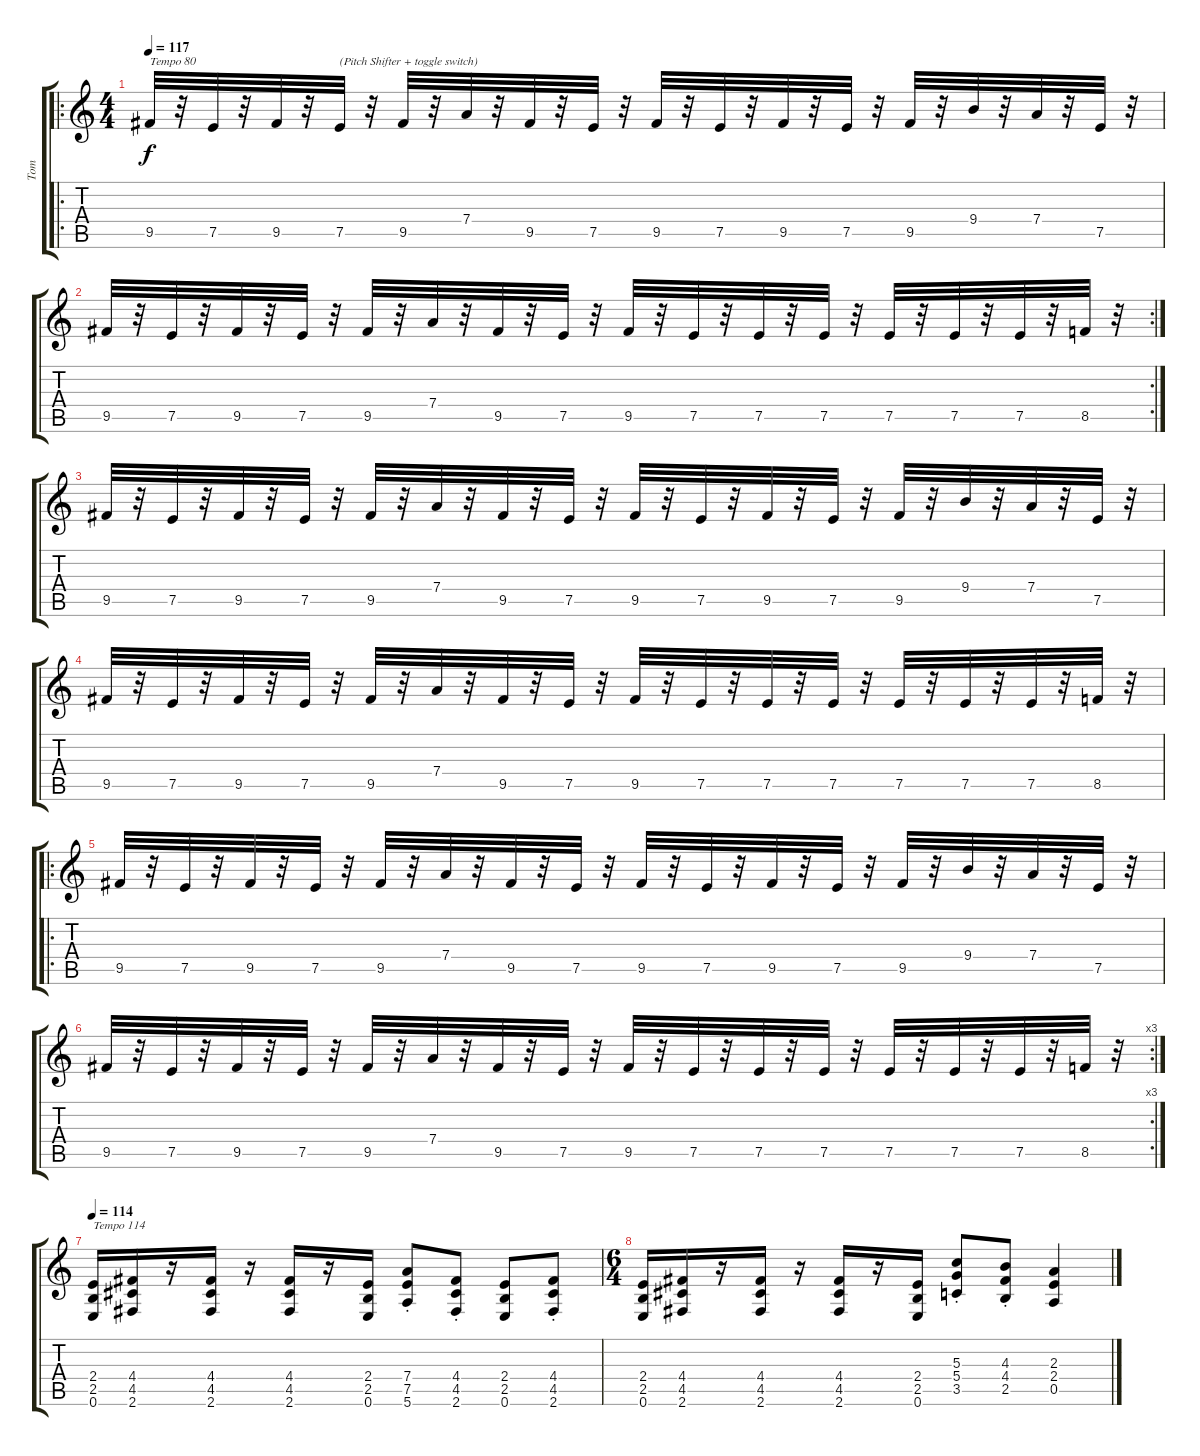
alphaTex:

\track ("Tom" "Tom") {instrument overdrivenguitar}
\staff {score tabs}
\tuning (E4 B3 G3 D3 A2 E2) {hide}
\ro
\ts (4 4)
\tempo 117
\tempo 80
\tempo 117
\clef g2
\ks c
9.5.32{txt "Tempo 80" dy f instrument overdrivenguitar} r.32 7.5.32 r.32 9.5.32 r.32 7.5.32{txt "(Pitch Shifter + toggle switch)"} r.32 9.5.32 r.32 7.4.32 r.32 9.5.32 r.32 7.5.32 r.32 9.5.32 r.32 7.5.32 r.32 9.5.32 r.32 7.5.32 r.32 9.5.32 r.32 9.4.32 r.32 7.4.32 r.32 7.5.32 r.32 |
\rc 2
9.5.32 r.32 7.5.32 r.32 9.5.32 r.32 7.5.32 r.32 9.5.32 r.32 7.4.32 r.32 9.5.32 r.32 7.5.32 r.32 9.5.32 r.32 7.5.32 r.32 7.5.32 r.32 7.5.32 r.32 7.5.32 r.32 7.5.32 r.32 7.5.32 r.32 8.5.32 r.32 |
9.5.32 r.32 7.5.32 r.32 9.5.32 r.32 7.5.32 r.32 9.5.32 r.32 7.4.32 r.32 9.5.32 r.32 7.5.32 r.32 9.5.32 r.32 7.5.32 r.32 9.5.32 r.32 7.5.32 r.32 9.5.32 r.32 9.4.32 r.32 7.4.32 r.32 7.5.32 r.32 |
9.5.32 r.32 7.5.32 r.32 9.5.32 r.32 7.5.32 r.32 9.5.32 r.32 7.4.32 r.32 9.5.32 r.32 7.5.32 r.32 9.5.32 r.32 7.5.32 r.32 7.5.32 r.32 7.5.32 r.32 7.5.32 r.32 7.5.32 r.32 7.5.32 r.32 8.5.32 r.32 |
\ro
9.5.32 r.32 7.5.32 r.32 9.5.32 r.32 7.5.32 r.32 9.5.32 r.32 7.4.32 r.32 9.5.32 r.32 7.5.32 r.32 9.5.32 r.32 7.5.32 r.32 9.5.32 r.32 7.5.32 r.32 9.5.32 r.32 9.4.32 r.32 7.4.32 r.32 7.5.32 r.32 |
\rc 3
9.5.32 r.32 7.5.32 r.32 9.5.32 r.32 7.5.32 r.32 9.5.32 r.32 7.4.32 r.32 9.5.32 r.32 7.5.32 r.32 9.5.32 r.32 7.5.32 r.32 7.5.32 r.32 7.5.32 r.32 7.5.32 r.32 7.5.32 r.32 7.5.32 r.32 8.5.32 r.32 |
\tempo 114
(2.4 2.5 0.6).16{txt "Tempo 114"} (4.4 4.5 2.6).16 r.16 (4.4 4.5 2.6).16 r.16 (4.4 4.5 2.6).16 r.16 (2.4 2.5 0.6).16 (7.4{st} 7.5{st} 5.6{st}).8 (4.4{st} 4.5{st} 2.6{st}).8 (2.4 2.5 0.6).8 (4.4{st} 4.5{st} 2.6{st}).8 |
\ts (6 4)
(2.4 2.5 0.6).16 (4.4 4.5 2.6).16 r.16 (4.4 4.5 2.6).16 r.16 (4.4 4.5 2.6).16 r.16 (2.4 2.5 0.6).16 (5.3{st} 5.4{st} 3.5{st}).8 (4.3{st} 4.4{st} 2.5{st}).8 (2.3 2.4 0.5).4
